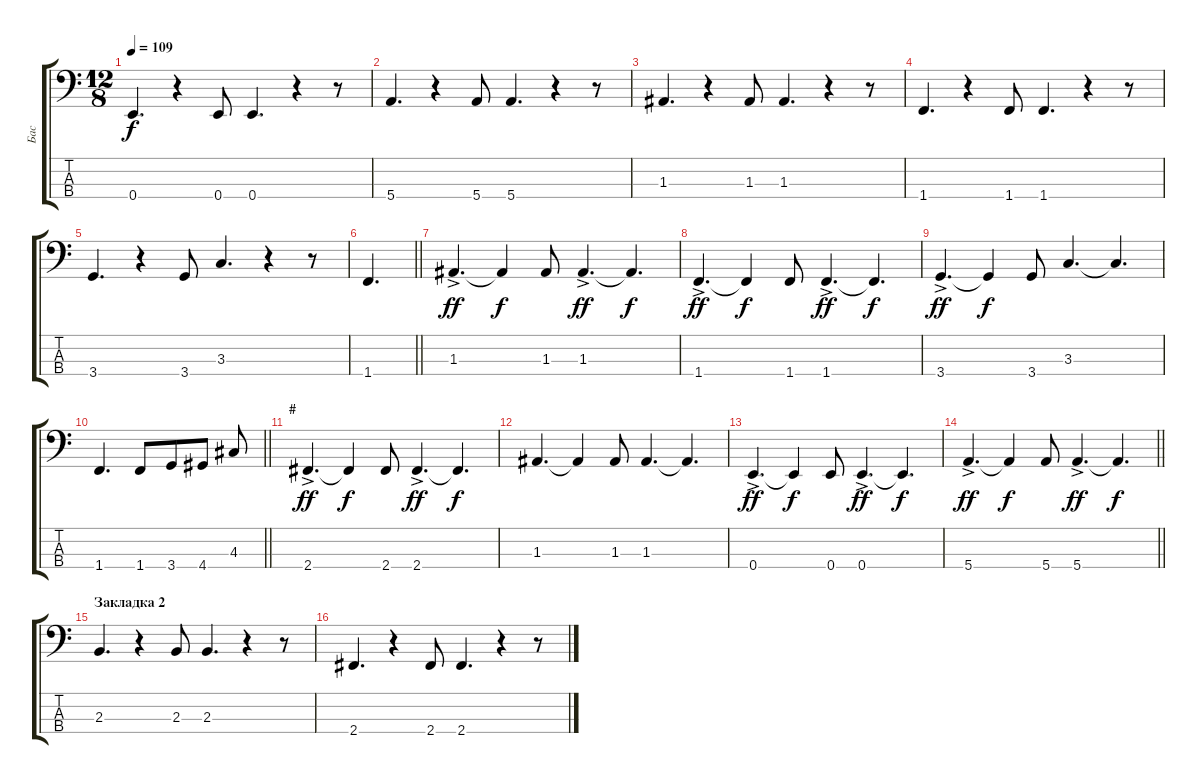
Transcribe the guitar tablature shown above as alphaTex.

\track ("Бас" "Бас") {instrument electricbassfinger}
\staff {score tabs}
\tuning (G2 D2 A1 E1) {hide}
\ts (12 8)
\tempo 109
\clef f4
\ks c
0.4.4{d dy f} r.4 0.4.8 0.4.4{d} r.4 r.8 |
5.4.4{d} r.4 5.4.8 5.4.4{d} r.4 r.8 |
1.3.4{d} r.4 1.3.8 1.3.4{d} r.4 r.8 |
1.4.4{d} r.4 1.4.8 1.4.4{d} r.4 r.8 |
3.4.4{d} r.4 3.4.8 3.3.4{d} r.4 r.8 |
\barLineRight lightlight
1.4.4{d} |
1.3{ac}.4{d dy ff} 1.3{t}.4{dy f} 1.3.8 1.3{ac}.4{d dy ff} 1.3{t}.4{d dy f} |
1.4{ac}.4{d dy ff} 1.4{t}.4{dy f} 1.4.8 1.4{ac}.4{d dy ff} 1.4{t}.4{d dy f} |
3.4{ac}.4{d dy ff} 3.4{t}.4{dy f} 3.4.8 3.3.4{d} 3.3{t}.4{d} |
\barLineRight lightlight
1.4.4{d} 1.4.8 3.4.8 4.4.8 4.3.8 |
\section ("" "#")
2.4{ac}.4{d dy ff} 2.4{t}.4{dy f} 2.4.8 2.4{ac}.4{d dy ff} 2.4{t}.4{d dy f} |
1.3.4{d} 1.3{t}.4 1.3.8 1.3.4{d} 1.3{t}.4{d} |
0.4{ac}.4{d dy ff} 0.4{t}.4{dy f} 0.4.8 0.4{ac}.4{d dy ff} 0.4{t}.4{d dy f} |
\barLineRight lightlight
5.4{ac}.4{d dy ff} 5.4{t}.4{dy f} 5.4.8 5.4{ac}.4{d dy ff} 5.4{t}.4{d dy f} |
\section ("" "Закладка 2")
2.3.4{d} r.4 2.3.8 2.3.4{d} r.4 r.8 |
2.4.4{d} r.4 2.4.8 2.4.4{d} r.4 r.8
